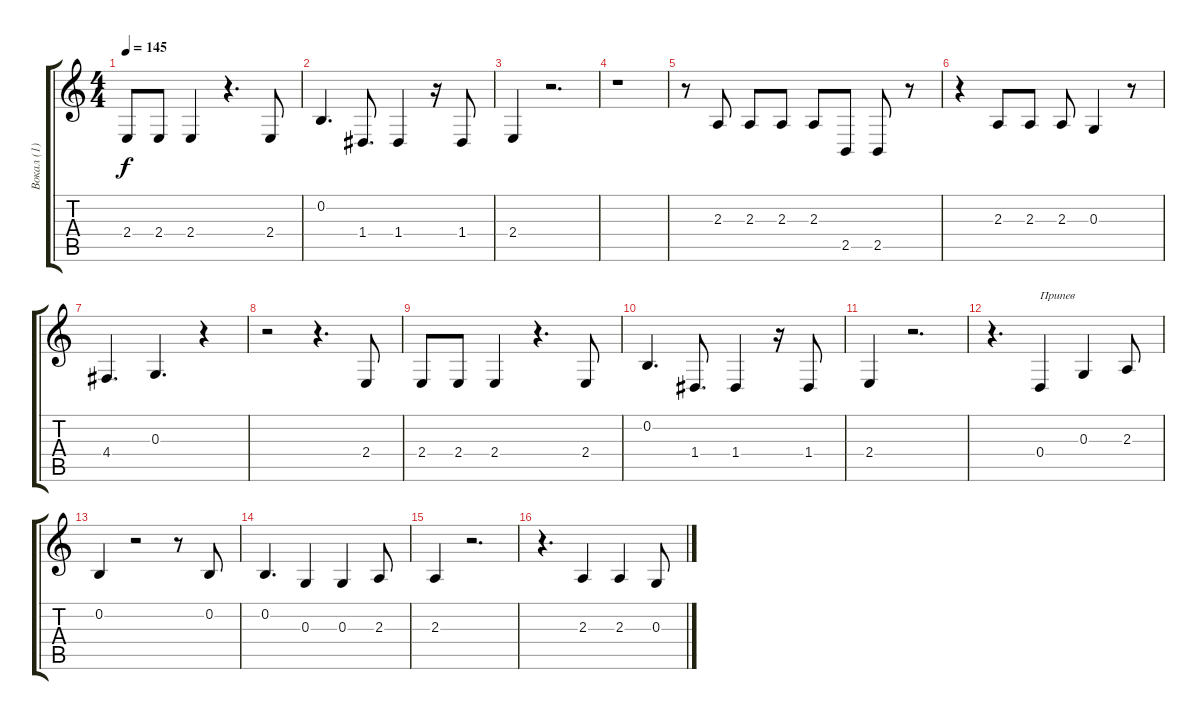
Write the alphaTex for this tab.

\track ("Вокал (1)" "Вокал (1)") {instrument oboe}
\staff {score tabs}
\tuning (E4 B3 G3 D3 A2 E2) {hide}
\ts (4 4)
\tempo 145
\clef g2
\ks c
2.4.8{dy f} 2.4.8 2.4.4 r.4{d} 2.4.8 |
0.2.4{d} 1.4.8{d} 1.4.4 r.16 1.4.8 |
2.4.4 r.2{d} |
r.1 |
r.8 2.3.8 2.3.8 2.3.8 2.3.8 2.5.8 2.5.8 r.8 |
r.4 2.3.8 2.3.8 2.3.8 0.3.4 r.8 |
4.4.4{d} 0.3.4{d} r.4 |
r.2 r.4{d} 2.4.8 |
2.4.8 2.4.8 2.4.4 r.4{d} 2.4.8 |
0.2.4{d} 1.4.8{d} 1.4.4 r.16 1.4.8 |
2.4.4 r.2{d} |
r.4{d} 0.4.4{txt "Припев"} 0.3.4 2.3.8 |
0.2.4 r.2 r.8 0.2.8 |
0.2.4{d} 0.3.4 0.3.4 2.3.8 |
2.3.4 r.2{d} |
r.4{d} 2.3.4 2.3.4 0.3.8
